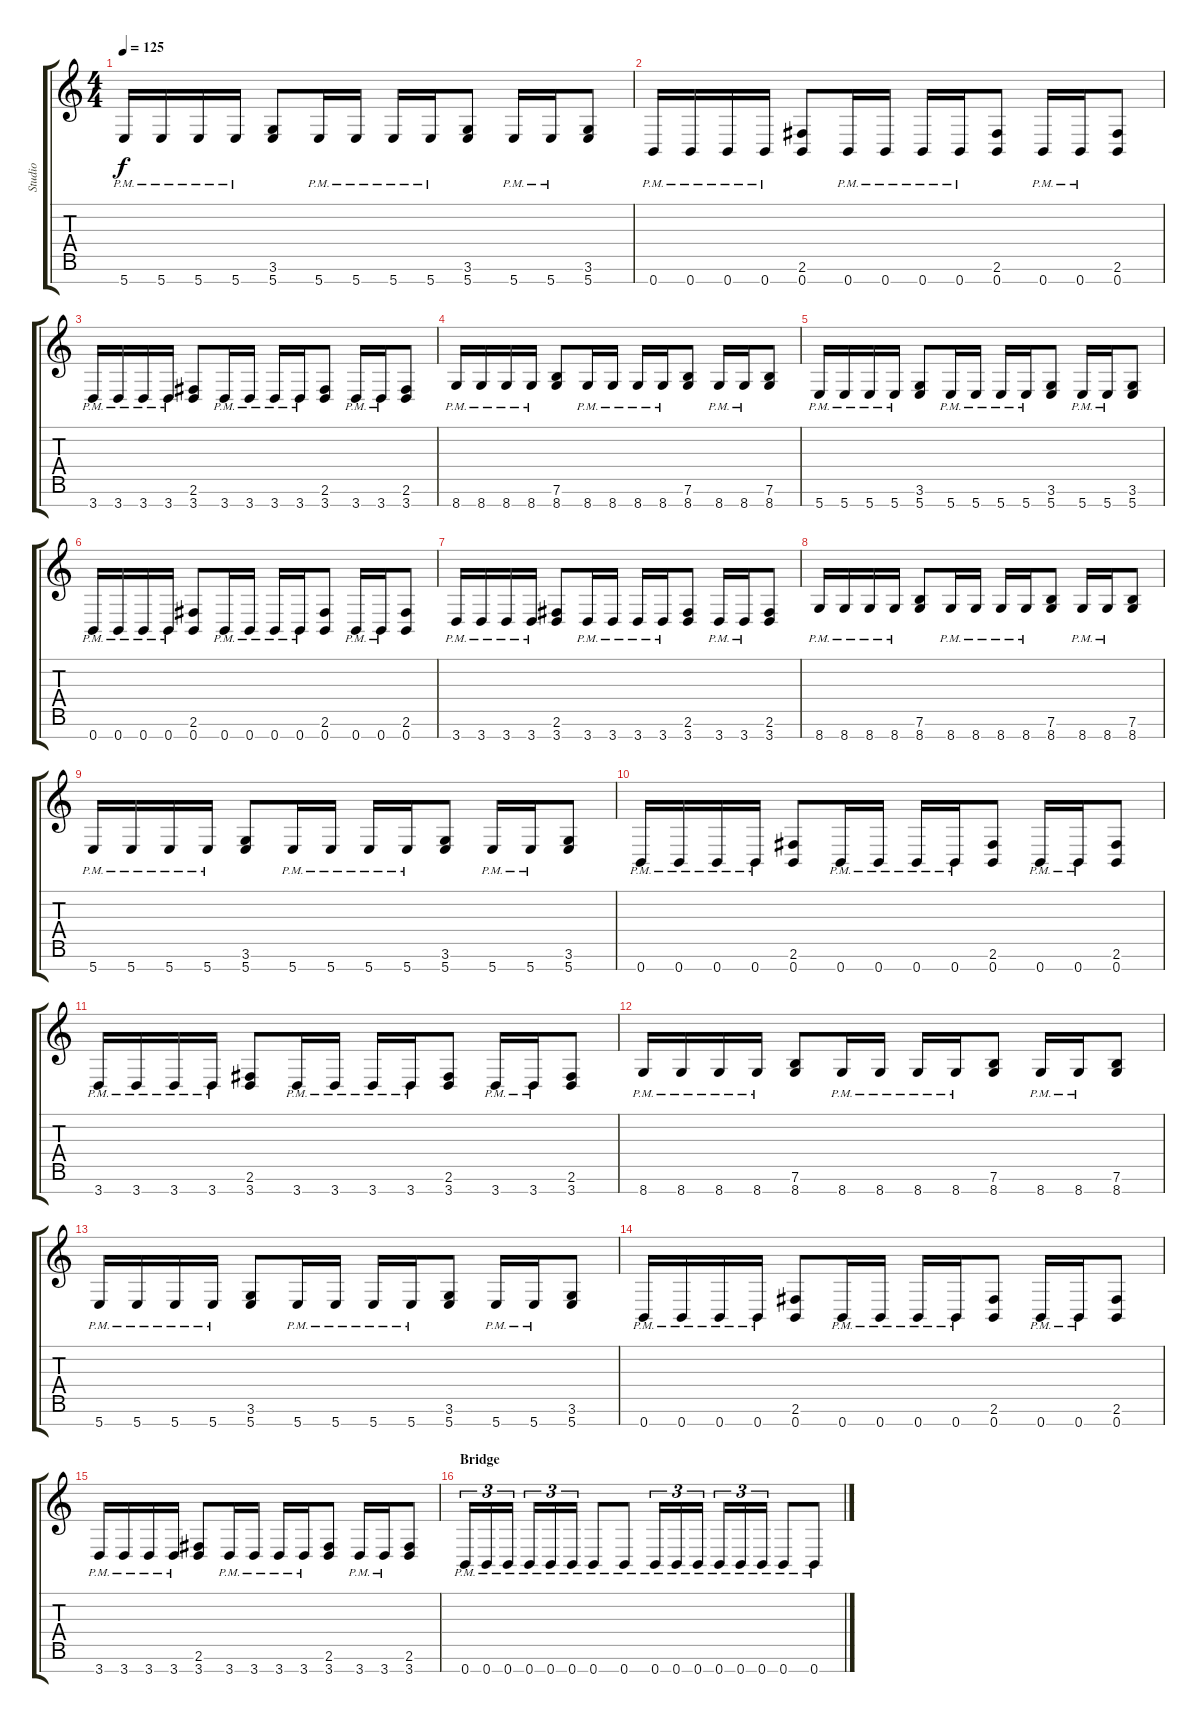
\track ("Studio" "Studio") {instrument distortionguitar}
\staff {score tabs}
\tuning (E4 B3 G3 D3 A2 E2 B1) {hide}
\ts (4 4)
\tempo 125
\clef g2
\ks c
5.7{pm}.16{dy f} 5.7{pm}.16 5.7{pm}.16 5.7{pm}.16 (3.6 5.7).8 5.7{pm}.16 5.7{pm}.16 5.7{pm}.16 5.7{pm}.16 (3.6 5.7).8 5.7{pm}.16 5.7{pm}.16 (3.6 5.7).8 |
0.7{pm}.16 0.7{pm}.16 0.7{pm}.16 0.7{pm}.16 (2.6 0.7).8 0.7{pm}.16 0.7{pm}.16 0.7{pm}.16 0.7{pm}.16 (2.6 0.7).8 0.7{pm}.16 0.7{pm}.16 (2.6 0.7).8 |
3.7{pm}.16 3.7{pm}.16 3.7{pm}.16 3.7{pm}.16 (2.6 3.7).8 3.7{pm}.16 3.7{pm}.16 3.7{pm}.16 3.7{pm}.16 (2.6 3.7).8 3.7{pm}.16 3.7{pm}.16 (2.6 3.7).8 |
8.7{pm}.16 8.7{pm}.16 8.7{pm}.16 8.7{pm}.16 (7.6 8.7).8 8.7{pm}.16 8.7{pm}.16 8.7{pm}.16 8.7{pm}.16 (7.6 8.7).8 8.7{pm}.16 8.7{pm}.16 (7.6 8.7).8 |
5.7{pm}.16 5.7{pm}.16 5.7{pm}.16 5.7{pm}.16 (3.6 5.7).8 5.7{pm}.16 5.7{pm}.16 5.7{pm}.16 5.7{pm}.16 (3.6 5.7).8 5.7{pm}.16 5.7{pm}.16 (3.6 5.7).8 |
0.7{pm}.16 0.7{pm}.16 0.7{pm}.16 0.7{pm}.16 (2.6 0.7).8 0.7{pm}.16 0.7{pm}.16 0.7{pm}.16 0.7{pm}.16 (2.6 0.7).8 0.7{pm}.16 0.7{pm}.16 (2.6 0.7).8 |
3.7{pm}.16 3.7{pm}.16 3.7{pm}.16 3.7{pm}.16 (2.6 3.7).8 3.7{pm}.16 3.7{pm}.16 3.7{pm}.16 3.7{pm}.16 (2.6 3.7).8 3.7{pm}.16 3.7{pm}.16 (2.6 3.7).8 |
8.7{pm}.16 8.7{pm}.16 8.7{pm}.16 8.7{pm}.16 (7.6 8.7).8 8.7{pm}.16 8.7{pm}.16 8.7{pm}.16 8.7{pm}.16 (7.6 8.7).8 8.7{pm}.16 8.7{pm}.16 (7.6 8.7).8 |
5.7{pm}.16 5.7{pm}.16 5.7{pm}.16 5.7{pm}.16 (3.6 5.7).8 5.7{pm}.16 5.7{pm}.16 5.7{pm}.16 5.7{pm}.16 (3.6 5.7).8 5.7{pm}.16 5.7{pm}.16 (3.6 5.7).8 |
0.7{pm}.16 0.7{pm}.16 0.7{pm}.16 0.7{pm}.16 (2.6 0.7).8 0.7{pm}.16 0.7{pm}.16 0.7{pm}.16 0.7{pm}.16 (2.6 0.7).8 0.7{pm}.16 0.7{pm}.16 (2.6 0.7).8 |
3.7{pm}.16 3.7{pm}.16 3.7{pm}.16 3.7{pm}.16 (2.6 3.7).8 3.7{pm}.16 3.7{pm}.16 3.7{pm}.16 3.7{pm}.16 (2.6 3.7).8 3.7{pm}.16 3.7{pm}.16 (2.6 3.7).8 |
8.7{pm}.16 8.7{pm}.16 8.7{pm}.16 8.7{pm}.16 (7.6 8.7).8 8.7{pm}.16 8.7{pm}.16 8.7{pm}.16 8.7{pm}.16 (7.6 8.7).8 8.7{pm}.16 8.7{pm}.16 (7.6 8.7).8 |
5.7{pm}.16 5.7{pm}.16 5.7{pm}.16 5.7{pm}.16 (3.6 5.7).8 5.7{pm}.16 5.7{pm}.16 5.7{pm}.16 5.7{pm}.16 (3.6 5.7).8 5.7{pm}.16 5.7{pm}.16 (3.6 5.7).8 |
0.7{pm}.16 0.7{pm}.16 0.7{pm}.16 0.7{pm}.16 (2.6 0.7).8 0.7{pm}.16 0.7{pm}.16 0.7{pm}.16 0.7{pm}.16 (2.6 0.7).8 0.7{pm}.16 0.7{pm}.16 (2.6 0.7).8 |
3.7{pm}.16 3.7{pm}.16 3.7{pm}.16 3.7{pm}.16 (2.6 3.7).8 3.7{pm}.16 3.7{pm}.16 3.7{pm}.16 3.7{pm}.16 (2.6 3.7).8 3.7{pm}.16 3.7{pm}.16 (2.6 3.7).8 |
\section ("" "Bridge")
0.7{pm}.16{tu (3 2)} 0.7{pm}.16{tu (3 2)} 0.7{pm}.16{tu (3 2)} 0.7{pm}.16{tu (3 2)} 0.7{pm}.16{tu (3 2)} 0.7{pm}.16{tu (3 2)} 0.7{pm}.8 0.7{pm}.8 0.7{pm}.16{tu (3 2)} 0.7{pm}.16{tu (3 2)} 0.7{pm}.16{tu (3 2)} 0.7{pm}.16{tu (3 2)} 0.7{pm}.16{tu (3 2)} 0.7{pm}.16{tu (3 2)} 0.7{pm}.8 0.7{pm}.8
